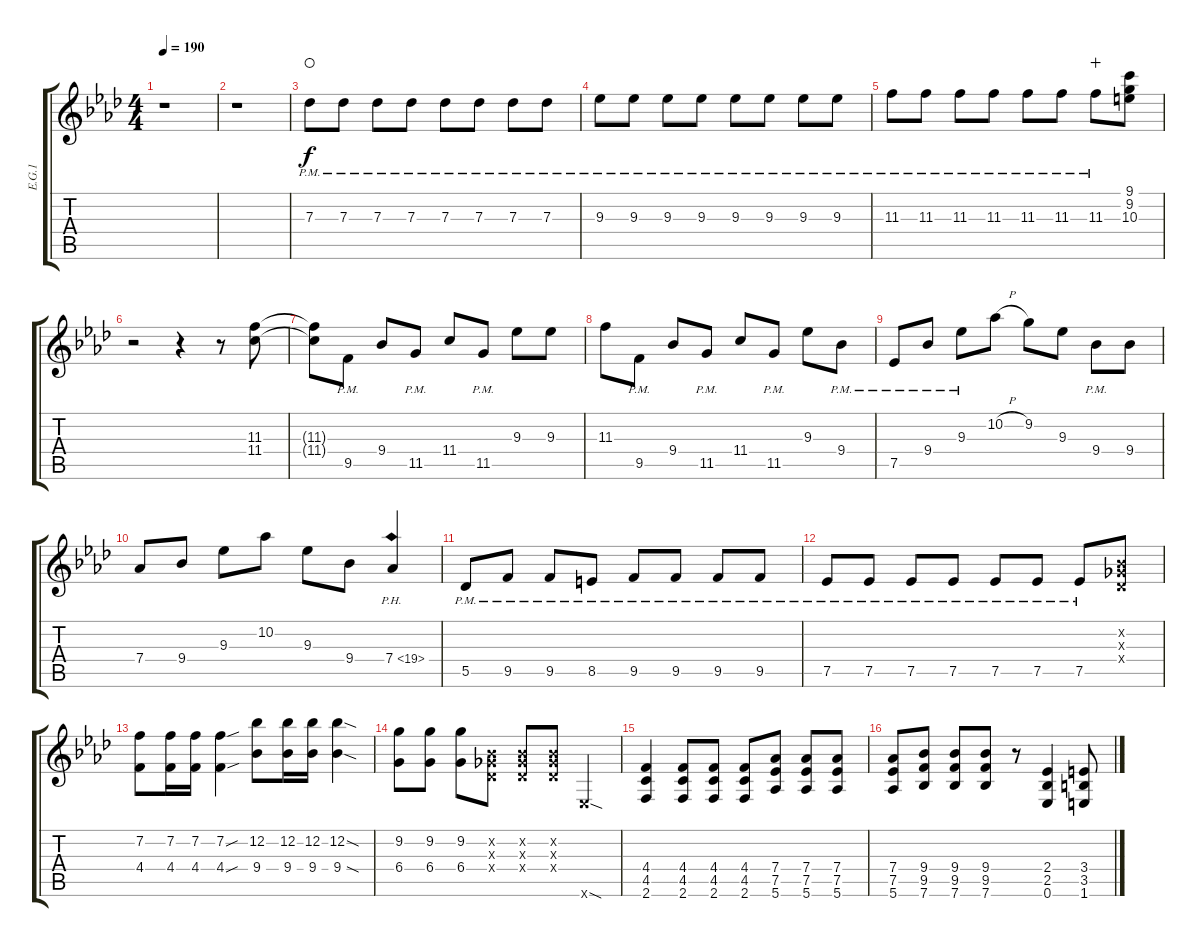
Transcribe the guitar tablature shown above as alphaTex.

\track ("E.G.1" "E.G.1") {instrument distortionguitar}
\staff {score tabs}
\tuning (Eb4 Bb3 Gb3 Db3 Ab2 Eb2) {hide}
\ts (4 4)
\tempo 190
\clef g2
\ks ab
r.1{dy f} |
r.1 |
7.3{pm}.8{waho} 7.3{pm}.8 7.3{pm}.8 7.3{pm}.8 7.3{pm}.8 7.3{pm}.8 7.3{pm}.8 7.3{pm}.8 |
9.3{pm}.8 9.3{pm}.8 9.3{pm}.8 9.3{pm}.8 9.3{pm}.8 9.3{pm}.8 9.3{pm}.8 9.3{pm}.8 |
11.3{pm}.8 11.3{pm}.8 11.3{pm}.8 11.3{pm}.8 11.3{pm}.8 11.3{pm}.8 11.3{pm}.8{wahc} (9.1 9.2 10.3).8 |
r.2 r.4 r.8 (11.3 11.4).8 |
(11.3{t} 11.4{t}).8 9.5{pm}.8 9.4.8 11.5{pm}.8 11.4.8 11.5{pm}.8 9.3.8 9.3.8 |
11.3.8 9.5{pm}.8 9.4.8 11.5{pm}.8 11.4.8 11.5{pm}.8 9.3.8 9.4{pm}.8 |
7.5{pm}.8 9.4{pm}.8 9.3{pm}.8 10.2{h}.8 9.2.8 9.3.8 9.4{pm}.8 9.4.8 |
7.4.8 9.4.8 9.3.8 10.2.8 9.3.8 9.4.8 7.4{ph 12}.4 |
5.5{pm}.8 9.5{pm}.8 9.5{pm}.8 8.5{pm}.8 9.5{pm}.8 9.5{pm}.8 9.5{pm}.8 9.5{pm}.8 |
7.5{pm}.8 7.5{pm}.8 7.5{pm}.8 7.5{pm}.8 7.5{pm}.8 7.5{pm}.8 7.5{pm}.8 (0.2{x} 0.3{x} 0.4{x}).8 |
(7.2 4.4).8 (7.2 4.4).16 (7.2 4.4).16 (7.2{sou} 4.4{sou}).4 (12.2 9.4).8 (12.2 9.4).16 (12.2 9.4).16 (12.2{sod} 9.4{sod}).4 |
(9.2 6.4).8 (9.2 6.4).8 (9.2 6.4).8 (0.2{x} 0.3{x} 0.4{x}).8 (0.2{x} 0.3{x} 0.4{x}).8 (0.2{x} 0.3{x} 0.4{x}).8 0.6{sod x}.4 |
(4.4 4.5 2.6).4 (4.4 4.5 2.6).8 (4.4 4.5 2.6).8 (4.4 4.5 2.6).8 (7.4 7.5 5.6).8 (7.4 7.5 5.6).8 (7.4 7.5 5.6).8 |
(7.4 7.5 5.6).8 (9.4 9.5 7.6).8 (9.4 9.5 7.6).8 (9.4 9.5 7.6).8 r.8 (2.4 2.5 0.6).4 (3.4 3.5 1.6).8
